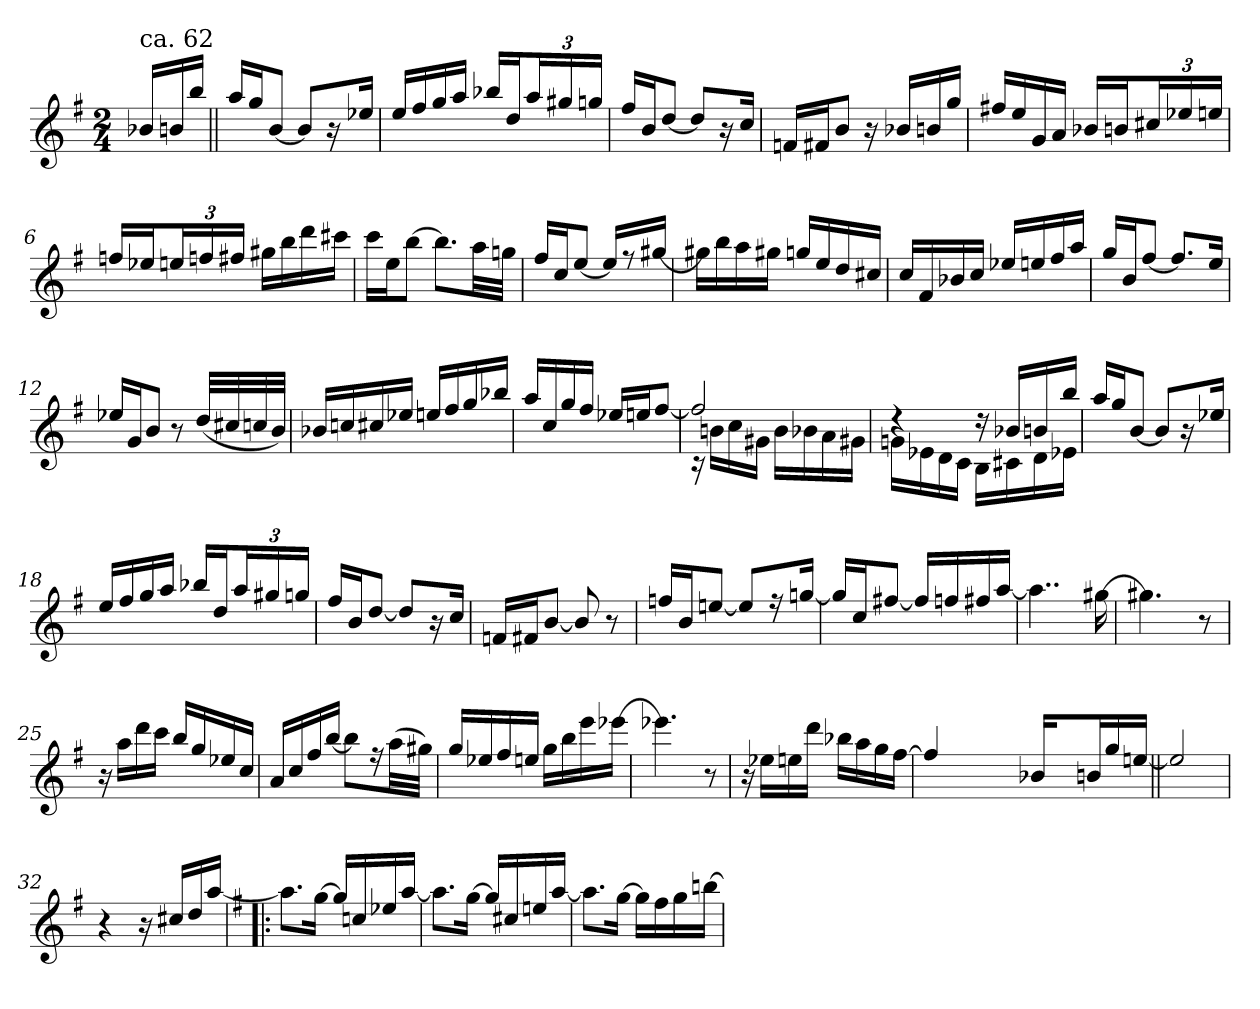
**kern
*part1
*staff1
*clefG2
*k[f#]
*e:
*M2/4
=
!LO:TX:a:t=ca. 62
16b-X/LL
16bn/
16bb/JJ
=1||
16aa/LL
16gg/J
[8b/J
8b/L]
16r
16ee-X/Jk
=2
16ee/LL
16ff#/
16gg/
16aa/JJ
16bb-X/LL
16dd/J
24aa/L
24gg#X/
24ggn/JJ
=3
16ff#/LL
16b/J
[8dd/J
8dd/L]
16r
16cc/Jk
=4
16fn/LL
16f#X/J
8b/J
16r
16b-X/LL
16bn/
16gg/JJ
!!LO:LB:g=z
=5
16ff#X/LL
16ee/
16g/
16a/JJ
16b-X/LL
16bn/J
24cc#X/L
24ee-X/
24een/JJ
=6
16ffn/LL
16ee-X/J
24een/L
24ffn/
24ff#X/JJ
16gg#X\LL
16bb\
16ddd\
16ccc#X\JJ
=7
16ccc\LL
16ee\J
[8bb\J
8.bb\L]
32aa\LL
32ggn\JJJ
=8
16ff#/LL
16cc/J
[8ee/J
16ee/KL]
8r
[16gg#X/Jk
!!LO:LB:g=z
=9
16gg#X\LL]
16bb\
16aa\
16gg#X\JJ
16ggn/LL
16ee/
16dd/
16cc#X/JJ
=10
16cc/LL
16f#/
16b-X/
16cc/JJ
16ee-X/LL
16een/
16ff#/
16aa/JJ
=11
16gg/LL
16b/J
[8ff#/J
8.ff#/L]
16ee/Jk
=12
16ee-X/LL
16g/J
8b/J
8r
(<32dd/LLL
32cc#X/
32ccn/
32b/JJJ)
!!LO:LB:g=z
=13
16b-X/LL
16ccn/
16cc#X/
16ee-X/JJ
16een/LL
16ff#/
16gg/
16bb-X/JJ
=14
16aa/LL
16cc/
16gg/
16ff#/JJ
16ee-X/LL
16een/J
[8ff#/J
=15
*^
2ff#/]	16rc
.	16bn!\LL
.	16cc!\
.	16g#X!\JJ
.	16b!\LL
.	16b-X!\
.	16a!\
.	16g#X!\JJ
=16	=16
4rdd	16gn!\LL
.	16e-X!\
.	16d!\
.	16c!\JJ
16rdd	16B!\LL
16b-X/LL	16c#X!\
16bn/	16d!\
16bb/JJ	16e-X!\JJ
*v	*v
!!LO:LB:g=z
=17
16aa/LL
16gg/J
[8b/J
8b/L]
16r
16ee-X/Jk
=18
16ee/LL
16ff#/
16gg/
16aa/JJ
16bb-X/LL
16dd/J
24aa/L
24gg#X/
24ggn/JJ
=19
16ff#/LL
16b/J
[8dd/J
8dd/L]
16r
16cc/Jk
=20
16fn/LL
16f#X/J
[8b/J
8b/]
8r
!!LO:LB:g=z
=21
16ffn/LL
16b/J
[8een/J
8ee/L]
16r
[16ggn/Jk
=22
16gg/LL]
16cc/J
[8ff#X/J
16ff#/LL]
16ffn/
16ff#X/
[16aa/JJ
=23
4..aa\]
[16gg#X\
=24
4.gg#X\]
8r
!!LO:LB:g=z
=25
16r
16aa\LL
16ddd\
16ccc\JJ
16bb/LL
16gg/
16ee-X/
16cc/JJ
=26
16a/LL
16cc/
16ff#/
[16bb/JJ
8bb\L]
16r
(>32aa\LL
32gg#X\JJJ)
=27
16gg/LL
16ee-X/
16ff#/
16een/JJ
16gg\LL
16bb\
16eee\
[16eee-X\JJ
=28
4.eee-X\]
8r
!!LO:LB:g=z
=29
16r
16ee-X\LL
16een\
16ddd\JJ
16bb-X\LL
16aa\
16gg\
[16ff#\JJ
=30
4ff#/]
16ryy
16ryy
16ryy
16ryy
16b-X/LL
4ryy
16bn/
16gg/
[>16een/JJ
=31||
2ee/]
=32
4r
16r
16cc#X/LL
16dd/
[16aa/JJ
!!LO:LB:g=z
=33!|:
*k[f#]
*G:
8.aa\L]
[16gg\Jk
16gg/LL]
16ccn/
16ee-X/
[16aa/JJ
=34
8.aa\L]
[16gg\Jk
16gg/LL]
16cc#X/
16een/
[16aa/JJ
=35
8.aa\L]
[16gg\Jk
16gg\LL]
16ff#\
16gg\
[16bbn\JJ
=
*-
